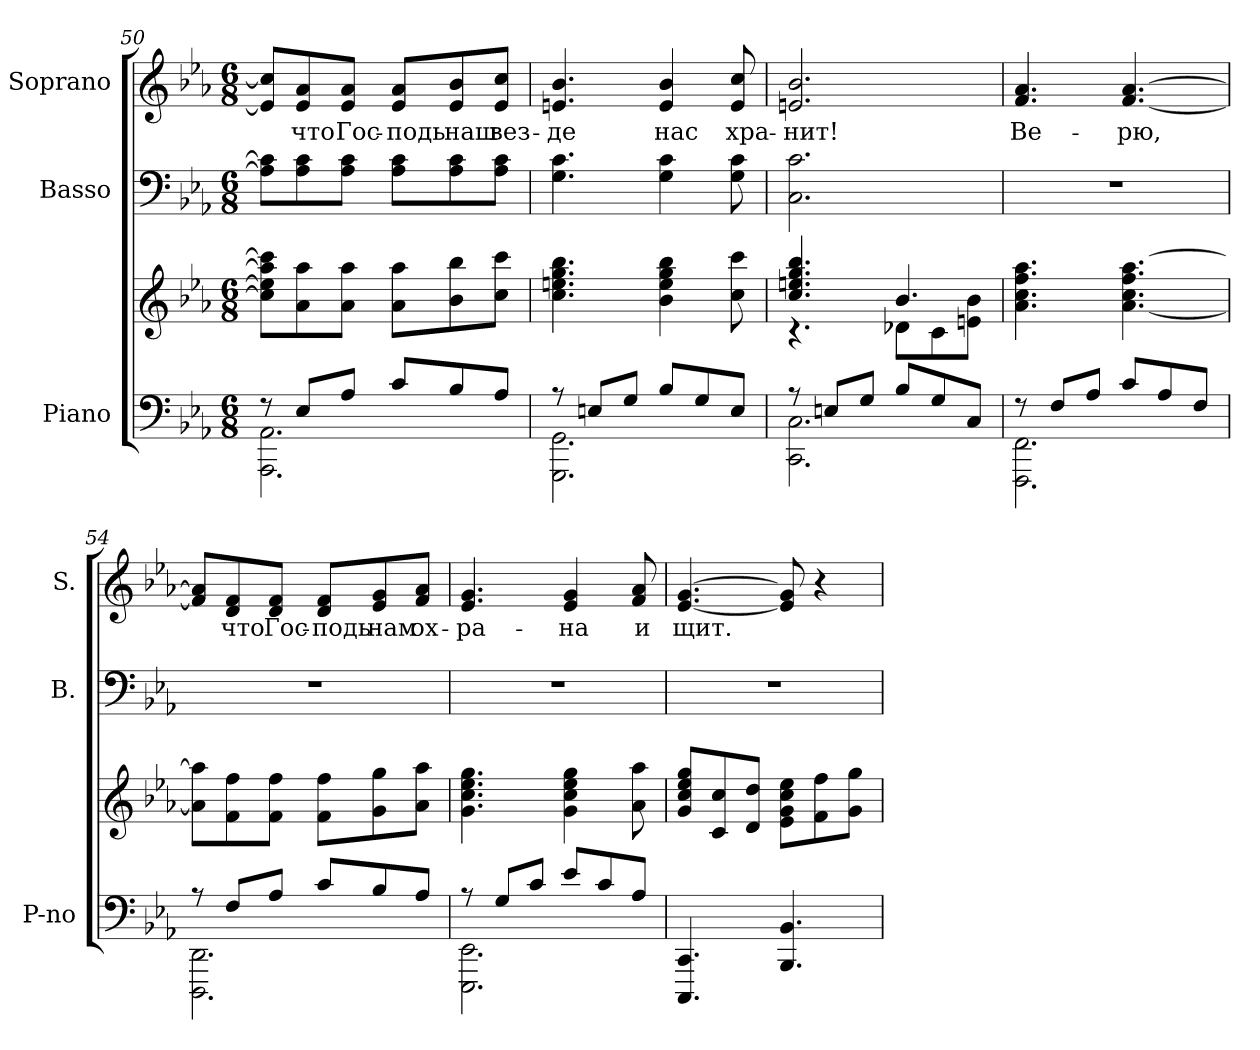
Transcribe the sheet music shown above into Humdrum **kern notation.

**kern	**kern	**kern	**kern	**text
*part3	*part3	*part2	*part1	*part1
*staff4	*staff3	*staff2	*staff1	*staff1
*I"Piano	*	*I"Basso	*I"Soprano	*
*I'P-no	*	*I'B.	*I'S.	*
!!LO:LB:g=z
*clefF4	*clefG2	*clefF4	*clefG2	*
*k[b-e-a-]	*k[b-e-a-]	*k[b-e-a-]	*k[b-e-a-]	*
*c:	*c:	*c:	*c:	*
*M6/8	*M6/8	*M6/8	*M6/8	*
=50	=50	=50	=50	=50
*^	*	*	*	*
8r	2.AAA-i\ 2.AA-i	8cci\] 8ee-i] 8aa-i] 8ccci]L	8A-i\] 8ci]L	8e-i/] 8cci]L	.
!	!	!	!	!	!LO:LY:b:color=#000000
8E-i/L	.	8a-i\ 8aa-i	8A-i\ 8ci	8e-i/ 8a-i	что
!	!	!	!	!	!LO:LY:b:color=#000000
8A-i/J	.	8a-i\ 8aa-iJ	8A-i\ 8ciJ	8e-i/ 8a-iJ	Гос-
!	!	!	!	!	!LO:LY:b:color=#000000
8ci/L	.	8a-i\ 8aa-iL	8A-i\ 8ciL	8e-i/ 8a-iL	-подь
!	!	!	!	!	!LO:LY:b:color=#000000
8B-i/	.	8b-i\ 8bb-i	8A-i\ 8ci	8e-i/ 8b-i	наш
!	!	!	!	!	!LO:LY:b:color=#000000
8A-i/J	.	8cci\ 8ccciJ	8A-i\ 8ciJ	8e-i/ 8cciJ	вез-
=51	=51	=51	=51	=51	=51
!	!	!	!	!	!LO:LY:b:color=#000000
8r	2.GGGi\ 2.GGi	4.cci\ 4.eeni 4.ggi 4.bb-i	4.Gi\ 4.ci	4.eni/ 4.b-i	-де
8Eni/L	.	.	.	.	.
8Gi/J	.	.	.	.	.
!	!	!	!	!	!LO:LY:b:color=#000000
8B-i/L	.	4b-i\ 4eei 4ggi 4bb-i	4Gi\ 4ci	4ei/ 4b-i	нас
8Gi/	.	.	.	.	.
!	!	!	!	!	!LO:LY:b:color=#000000
8Ei/J	.	8cci\ 8ccci	8Gi\ 8ci	8ei/ 8cci	хра-
=52	=52	=52	=52	=52	=52
*	*	*^	*	*	*
!	!	!	!	!	!	!LO:LY:b:color=#000000
8r	2.CCi\ 2.Ci	4.cci/ 4.eeni 4.ggi 4.bb-i	4.r	2.Ci\ 2.ci	2.eni/ 2.b-i	-нит!
8Eni/L	.	.	.	.	.	.
8Gi/J	.	.	.	.	.	.
8B-i/L	.	4.b-i/	8d-Xi\L	.	.	.
8Gi/	.	.	8ci\	.	.	.
8Ci/J	.	.	8eni\ 8b-iJ	.	.	.
=53	=53	=53	=53	=53	=53	=53
!	!	!	!	!LO:N:vis=1	!	!
*	*	*v	*v	*	*	*
*	*	*^	*	*	*
!	!	!	!	!	!	!LO:LY:b:color=#000000
*	*	*v	*v	*	*	*
8r	2.FFFi\ 2.FFi	4.a-i\ 4.cci 4.ffi 4.aa-i	2.r	4.fi/ 4.a-i	Ве-
8Fi/L	.	.	.	.	.
8A-i/J	.	.	.	.	.
!	!	!	!	!	!LO:LY:b:color=#000000
8ci/L	.	[<4.a-i\ 4.cci 4.ffi [>4.aa-i	.	[<4.fi/ [>4.a-i	-рю,
8A-i/	.	.	.	.	.
8Fi/J	.	.	.	.	.
!!LO:LB:g=z
=54	=54	=54	=54	=54	=54
!	!	!	!LO:N:vis=1	!	!
8r	2.DDDi\ 2.DDi	8a-i\] 8aa-i]L	2.r	8fi/] 8a-i]L	.
!	!	!	!	!	!LO:LY:b:color=#000000
8Fi/L	.	8fi\ 8ffi	.	8di/ 8fi	что
!	!	!	!	!	!LO:LY:b:color=#000000
8A-i/J	.	8fi\ 8ffiJ	.	8di/ 8fiJ	Гос-
!	!	!	!	!	!LO:LY:b:color=#000000
8ci/L	.	8fi\ 8ffiL	.	8di/ 8fiL	-подь
!	!	!	!	!	!LO:LY:b:color=#000000
8B-i/	.	8gi\ 8ggi	.	8e-i/ 8gi	нам
!	!	!	!	!	!LO:LY:b:color=#000000
8A-i/J	.	8a-i\ 8aa-iJ	.	8fi/ 8a-iJ	ох-
=55	=55	=55	=55	=55	=55
!	!	!	!LO:N:vis=1	!	!
!	!	!	!	!	!LO:LY:b:color=#000000
8r	2.EEE-i\ 2.EE-i	4.gi\ 4.cci 4.ee-i 4.ggi	2.r	4.e-i/ 4.gi	-ра-
8Gi/L	.	.	.	.	.
8ci/J	.	.	.	.	.
!	!	!	!	!	!LO:LY:b:color=#000000
8e-i/L	.	4gi\ 4cci 4ee-i 4ggi	.	4e-i/ 4gi	-на
8ci/	.	.	.	.	.
!	!	!	!	!	!LO:LY:b:color=#000000
8A-i/J	.	8a-i\ 8aa-i	.	8fi/ 8a-i	и
*v	*v	*	*	*	*
=56	=56	=56	=56	=56
!	!	!LO:N:vis=1	!	!
!	!	!	!	!LO:LY:b:color=#000000
4.CCCi/ 4.CCi	8gi/ 8cci 8ee-i 8ggiL	2.r	[<4.e-i/ [>4.gi	щит.
.	8ci/ 8cci	.	.	.
.	8di/ 8ddiJ	.	.	.
4.BBB-i/ 4.BB-i	8e-i\ 8gi 8cci 8ee-iL	.	8e-i/] 8gi]	.
.	8fi\ 8ffi	.	4r	.
.	8gi\ 8ggiJ	.	.	.
=	=	=	=	=
*-	*-	*-	*-	*-
